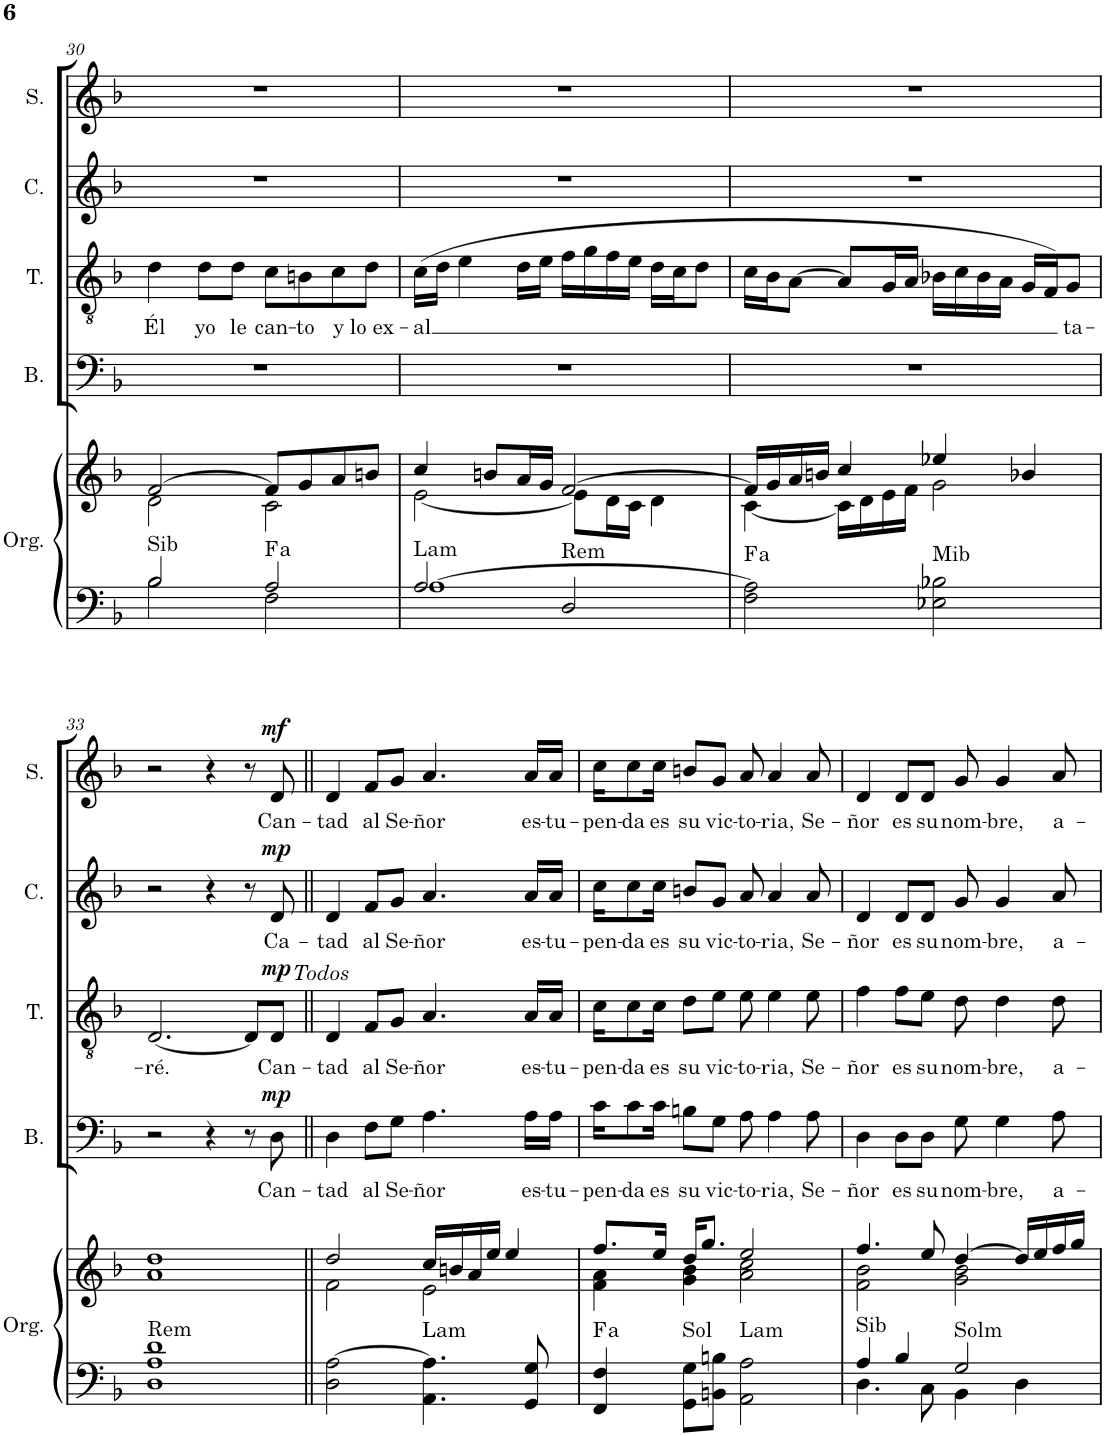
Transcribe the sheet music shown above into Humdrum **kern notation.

**kern	**kern	**harte	**kern	**text	**dynam	**kern	**text	**dynam	**kern	**text	**dynam	**kern	**text	**dynam
*part5	*part5	*part5	*part4	*part4	*part4	*part3	*part3	*part3	*part2	*part2	*part2	*part1	*part1	*part1
*staff6	*staff5	*	*staff4	*staff4	*staff4	*staff3	*staff3	*staff3	*staff2	*staff2	*staff2	*staff1	*staff1	*staff1
*I"Órgano	*	*	*I"Bajo	*	*	*I"Tenor	*	*	*I"Contralto	*	*	*I"Soprano	*	*
*	*	*	*I'B.	*	*	*I'T.	*	*	*I'C.	*	*	*I'S.	*	*
!!LO:PB:g=z
*clefF4	*clefG2	*	*clefF4	*	*	*clefGv2	*	*	*clefG2	*	*	*clefG2	*	*
*k[b-]	*k[b-]	*	*k[b-]	*	*	*k[b-]	*	*	*k[b-]	*	*	*k[b-]	*	*
*M4/4	*M4/4	*	*M4/4	*	*	*M4/4	*	*	*M4/4	*	*	*M4/4	*	*
*met(c)	*met(c)	*	*met(c)	*	*	*met(c)	*	*	*met(c)	*	*	*met(c)	*	*
=30	=30	=30	=30	=30	=30	=30	=30	=30	=30	=30	=30	=30	=30	=30
*^	*^	*	*	*	*	*	*	*	*	*	*	*	*	*
!	!	!	!	!LO:H:kt=Sib	!	!	!	!	!LO:LY:b	!	!	!	!	!	!	!
2B-/	2B-\	[2f/	2d\	N	1r	.	.	4d\	Él	.	1r	.	.	1r	.	.
!	!	!	!	!	!	!	!	!	!LO:LY:b	!	!	!	!	!	!	!
.	.	.	.	.	.	.	.	8d\L	yo	.	.	.	.	.	.	.
!	!	!	!	!	!	!	!	!	!LO:LY:b	!	!	!	!	!	!	!
.	.	.	.	.	.	.	.	8d\J	le	.	.	.	.	.	.	.
!	!	!	!	!LO:H:kt=a	!	!	!	!	!LO:LY:b	!	!	!	!	!	!	!
2A/	2F\	8f/L]	2c\	.	.	.	.	8c\L	can-	.	.	.	.	.	.	.
!	!	!	!	!	!	!	!	!	!LO:LY:b	!	!	!	!	!	!	!
.	.	8g/	.	.	.	.	.	8Bn\	-to	.	.	.	.	.	.	.
!	!	!	!	!	!	!	!	!	!LO:LY:b	!	!	!	!	!	!	!
.	.	8a/	.	.	.	.	.	8c\	y	.	.	.	.	.	.	.
!	!	!	!	!	!	!	!	!	!LO:LY:b	!	!	!	!	!	!	!
.	.	8bn/J	.	.	.	.	.	8d\J	lo ex-	.	.	.	.	.	.	.
=31	=31	=31	=31	=31	=31	=31	=31	=31	=31	=31	=31	=31	=31	=31	=31	=31
!	!	!	!	!LO:H:kt=Lam	!	!	!	!	!LO:LY:b	!	!	!	!	!	!	!
2A/	[>1A	4cc/	[2e\	N	1r	.	.	(16c\LL	-al	.	1r	.	.	1r	.	.
.	.	.	.	.	.	.	.	16d\JJ	.	.	.	.	.	.	.	.
.	.	.	.	.	.	.	.	4e\	.	.	.	.	.	.	.	.
.	.	8bn/L	.	.	.	.	.	.	.	.	.	.	.	.	.	.
.	.	16a/L	.	.	.	.	.	16d\LL	.	.	.	.	.	.	.	.
.	.	16g/JJ	.	.	.	.	.	16e\JJ	.	.	.	.	.	.	.	.
!	!	!	!	!LO:H:kt=Rem	!	!	!	!	!	!	!	!	!	!	!	!
2D/	.	[2f/	8e\L]	N	.	.	.	16f\LL	.	.	.	.	.	.	.	.
.	.	.	.	.	.	.	.	16g\	.	.	.	.	.	.	.	.
.	.	.	16d\L	.	.	.	.	16f\	.	.	.	.	.	.	.	.
.	.	.	16c\JJ	.	.	.	.	16e\JJ	.	.	.	.	.	.	.	.
.	.	.	4d\	.	.	.	.	16d\LL	.	.	.	.	.	.	.	.
.	.	.	.	.	.	.	.	16c\J	.	.	.	.	.	.	.	.
.	.	.	.	.	.	.	.	8d\J	.	.	.	.	.	.	.	.
*v	*v	*	*	*	*	*	*	*	*	*	*	*	*	*	*	*
=32	=32	=32	=32	=32	=32	=32	=32	=32	=32	=32	=32	=32	=32	=32	=32
!	!	!	!LO:H:kt=a	!	!	!	!	!	!	!	!	!	!	!	!
2F\ 2A\]	16f/LL]	[4c\	.	1r	.	.	16c\LL	.	.	1r	.	.	1r	.	.
.	16g/	.	.	.	.	.	16B-\J	.	.	.	.	.	.	.	.
.	16a/	.	.	.	.	.	[8A\J	.	.	.	.	.	.	.	.
.	16bn/JJ	.	.	.	.	.	.	.	.	.	.	.	.	.	.
.	4cc/	16c\LL]	.	.	.	.	8A/L]	.	.	.	.	.	.	.	.
.	.	16d\	.	.	.	.	.	.	.	.	.	.	.	.	.
.	.	16e\	.	.	.	.	16G/L	.	.	.	.	.	.	.	.
.	.	16f\JJ	.	.	.	.	16A/JJ	.	.	.	.	.	.	.	.
!	!	!	!LO:H:kt=Mib	!	!	!	!	!	!	!	!	!	!	!	!
2E-X\ 2B-X\	4ee-X/	2g\	N	.	.	.	16B-X\LL	.	.	.	.	.	.	.	.
.	.	.	.	.	.	.	16c\	.	.	.	.	.	.	.	.
.	.	.	.	.	.	.	16B-\	.	.	.	.	.	.	.	.
.	.	.	.	.	.	.	16A\JJ	.	.	.	.	.	.	.	.
.	4b-X/	.	.	.	.	.	16G/LL	.	.	.	.	.	.	.	.
.	.	.	.	.	.	.	16F/J)	.	.	.	.	.	.	.	.
!	!	!	!	!	!	!	!	!LO:LY:b	!	!	!	!	!	!	!
.	.	.	.	.	.	.	8G/J	ta-	.	.	.	.	.	.	.
*	*v	*v	*	*	*	*	*	*	*	*	*	*	*	*	*
!!LO:LB:g=z
=33	=33	=33	=33	=33	=33	=33	=33	=33	=33	=33	=33	=33	=33	=33
!	!	!LO:H:kt=Rem	!	!	!	!	!LO:LY:b	!	!	!	!	!	!	!
1D 1A 1d	1a 1dd	N	2r	.	.	[2.D/	-ré.	.	2r	.	.	2r	.	.
.	.	.	4r	.	.	.	.	.	4r	.	.	4r	.	.
.	.	.	8r	.	.	8D/L]	.	.	8r	.	.	8r	.	.
!	!	!	!	!	!	!LO:TX:a:i:t=Todos	!	!	!	!	!	!	!	!
!	!	!	!	!LO:LY:b	!LO:DY:a	!	!LO:LY:b	!LO:DY:a	!	!LO:LY:b	!LO:DY:a	!	!LO:LY:b	!LO:DY:a
.	.	.	8D\	Can-	mp	8D/J	Can-	mp	8d/	Ca-	mp	8d/	Can-	mf
=34||	=34||	=34||	=34||	=34||	=34||	=34||	=34||	=34||	=34||	=34||	=34||	=34||	=34||	=34||
*	*^	*	*	*	*	*	*	*	*	*	*	*	*	*
!	!	!	!	!	!LO:LY:b	!	!	!LO:LY:b	!	!	!LO:LY:b	!	!	!LO:LY:b	!
2D\ [2A\	2dd/	2f\	.	4D\	-tad	.	4D/	-tad	.	4d/	-tad	.	4d/	-tad	.
!	!	!	!	!	!LO:LY:b	!	!	!LO:LY:b	!	!	!LO:LY:b	!	!	!LO:LY:b	!
.	.	.	.	8F\L	al	.	8F/L	al	.	8f/L	al	.	8f/L	al	.
!	!	!	!	!	!LO:LY:b	!	!	!LO:LY:b	!	!	!LO:LY:b	!	!	!LO:LY:b	!
.	.	.	.	8G\J	Se-	.	8G/J	Se-	.	8g/J	Se-	.	8g/J	Se-	.
!	!	!	!LO:H:kt=Lam	!	!LO:LY:b	!	!	!LO:LY:b	!	!	!LO:LY:b	!	!	!LO:LY:b	!
4.AA\ 4.A\]	16cc/LL	2e\	N	4.A\	-ñor	.	4.A/	-ñor	.	4.a/	-ñor	.	4.a/	-ñor	.
.	16bn/	.	.	.	.	.	.	.	.	.	.	.	.	.	.
.	16a/	.	.	.	.	.	.	.	.	.	.	.	.	.	.
.	16ee/JJ	.	.	.	.	.	.	.	.	.	.	.	.	.	.
.	4ee/	.	.	.	.	.	.	.	.	.	.	.	.	.	.
!	!	!	!	!	!LO:LY:b	!	!	!LO:LY:b	!	!	!LO:LY:b	!	!	!LO:LY:b	!
8GG/ 8G/	.	.	.	16A\LL	es-	.	16A/LL	es-	.	16a/LL	es-	.	16a/LL	es-	.
!	!	!	!	!	!LO:LY:b	!	!	!LO:LY:b	!	!	!LO:LY:b	!	!	!LO:LY:b	!
.	.	.	.	16A\JJ	-tu-	.	16A/JJ	-tu-	.	16a/JJ	-tu-	.	16a/JJ	-tu-	.
=35	=35	=35	=35	=35	=35	=35	=35	=35	=35	=35	=35	=35	=35	=35	=35
!	!	!	!LO:H:kt=a	!	!LO:LY:b	!	!	!LO:LY:b	!	!	!LO:LY:b	!	!	!LO:LY:b	!
4FF/ 4F/	8.ff/L	4f\ 4a\	.	16c\KL	-pen-	.	16c\KL	-pen-	.	16cc\KL	-pen-	.	16cc\KL	-pen-	.
!	!	!	!	!	!LO:LY:b	!	!	!LO:LY:b	!	!	!LO:LY:b	!	!	!LO:LY:b	!
.	.	.	.	8c\	-da	.	8c\	-da	.	8cc\	-da	.	8cc\	-da	.
!	!	!	!	!	!LO:LY:b	!	!	!LO:LY:b	!	!	!LO:LY:b	!	!	!LO:LY:b	!
.	16ee/Jk	.	.	16c\Jk	es	.	16c\Jk	es	.	16cc\Jk	es	.	16cc\Jk	es	.
!	!	!	!LO:H:kt=Sol	!	!LO:LY:b	!	!	!LO:LY:b	!	!	!LO:LY:b	!	!	!LO:LY:b	!
8GG\ 8G\L	16dd/KL	4g\ 4b-\	N	8Bn\L	su	.	8d\L	su	.	8bn/L	su	.	8bn/L	su	.
.	8.gg/J	.	.	.	.	.	.	.	.	.	.	.	.	.	.
!	!	!	!	!	!LO:LY:b	!	!	!LO:LY:b	!	!	!LO:LY:b	!	!	!LO:LY:b	!
8BBn\ 8Bn\J	.	.	.	8G\J	vic-	.	8e\J	vic-	.	8g/J	vic-	.	8g/J	vic-	.
!	!	!	!LO:H:kt=Lam	!	!LO:LY:b	!	!	!LO:LY:b	!	!	!LO:LY:b	!	!	!LO:LY:b	!
2AA\ 2A\	2ee/	2a\ 2cc\	N	8A\	-to-	.	8e\	-to-	.	8a/	-to-	.	8a/	-to-	.
!	!	!	!	!	!LO:LY:b	!	!	!LO:LY:b	!	!	!LO:LY:b	!	!	!LO:LY:b	!
.	.	.	.	4A\	-ria,	.	4e\	-ria,	.	4a/	-ria,	.	4a/	-ria,	.
!	!	!	!	!	!LO:LY:b	!	!	!LO:LY:b	!	!	!LO:LY:b	!	!	!LO:LY:b	!
.	.	.	.	8A\	Se-	.	8e\	Se-	.	8a/	Se-	.	8a/	Se-	.
=36	=36	=36	=36	=36	=36	=36	=36	=36	=36	=36	=36	=36	=36	=36	=36
*^	*	*	*	*	*	*	*	*	*	*	*	*	*	*	*
!	!	!	!	!LO:H:kt=Sib	!	!LO:LY:b	!	!	!LO:LY:b	!	!	!LO:LY:b	!	!	!LO:LY:b	!
4A/	4.D\	4.ff/	2f\ 2b-\	N	4D\	-ñor	.	4f\	-ñor	.	4d/	-ñor	.	4d/	-ñor	.
!	!	!	!	!	!	!LO:LY:b	!	!	!LO:LY:b	!	!	!LO:LY:b	!	!	!LO:LY:b	!
4B-/	.	.	.	.	8D\L	es	.	8f\L	es	.	8d/L	es	.	8d/L	es	.
!	!	!	!	!	!	!LO:LY:b	!	!	!LO:LY:b	!	!	!LO:LY:b	!	!	!LO:LY:b	!
.	8C\	8ee/	.	.	8D\J	su	.	8e\J	su	.	8d/J	su	.	8d/J	su	.
!	!	!	!	!LO:H:kt=Solm	!	!LO:LY:b	!	!	!LO:LY:b	!	!	!LO:LY:b	!	!	!LO:LY:b	!
2G/	4BB-\	[4dd/	2g\ 2b-\	N	8G\	nom-	.	8d\	nom-	.	8g/	nom-	.	8g/	nom-	.
!	!	!	!	!	!	!LO:LY:b	!	!	!LO:LY:b	!	!	!LO:LY:b	!	!	!LO:LY:b	!
.	.	.	.	.	4G\	-bre,	.	4d\	-bre,	.	4g/	-bre,	.	4g/	-bre,	.
.	4D\	16dd/LL]	.	.	.	.	.	.	.	.	.	.	.	.	.	.
.	.	16ee/	.	.	.	.	.	.	.	.	.	.	.	.	.	.
!	!	!	!	!	!	!LO:LY:b	!	!	!LO:LY:b	!	!	!LO:LY:b	!	!	!LO:LY:b	!
.	.	16ff/	.	.	8A\	a-	.	8d\	a-	.	8a/	a-	.	8a/	a-	.
.	.	16gg/JJ	.	.	.	.	.	.	.	.	.	.	.	.	.	.
*v	*v	*	*	*	*	*	*	*	*	*	*	*	*	*	*	*
*	*v	*v	*	*	*	*	*	*	*	*	*	*	*	*	*
=	=	=	=	=	=	=	=	=	=	=	=	=	=	=
*-	*-	*-	*-	*-	*-	*-	*-	*-	*-	*-	*-	*-	*-	*-
